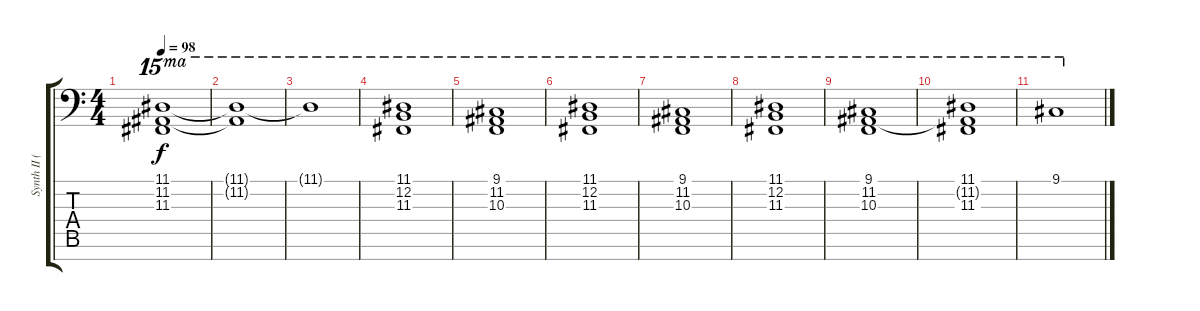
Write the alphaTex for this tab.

\track ("Synth II (Banks)" "Synth II (") {instrument choiraahs}
\staff {score tabs}
\tuning (E4 B3 G3 D3 A2 E2 C-1) {hide}
\ts (4 4)
\tempo 98
\clef f4
\ks c
(11.1{t} 11.2 11.3).1{ot 15ma dy f} |
(11.1{t} 11.2{t}).1{ot 15ma} |
11.1{t}.1{ot 15ma volume 3} |
(11.1 12.2 11.3).1{ot 15ma} |
(9.1 11.2 10.3).1{ot 15ma} |
(11.1 12.2 11.3).1{ot 15ma volume 1} |
(9.1 11.2 10.3).1{ot 15ma} |
(11.1 12.2 11.3).1{ot 15ma} |
(9.1 11.2 10.3).1{ot 15ma} |
(11.1 11.2{t} 11.3).1{ot 15ma} |
9.1.1{ot 15ma}
